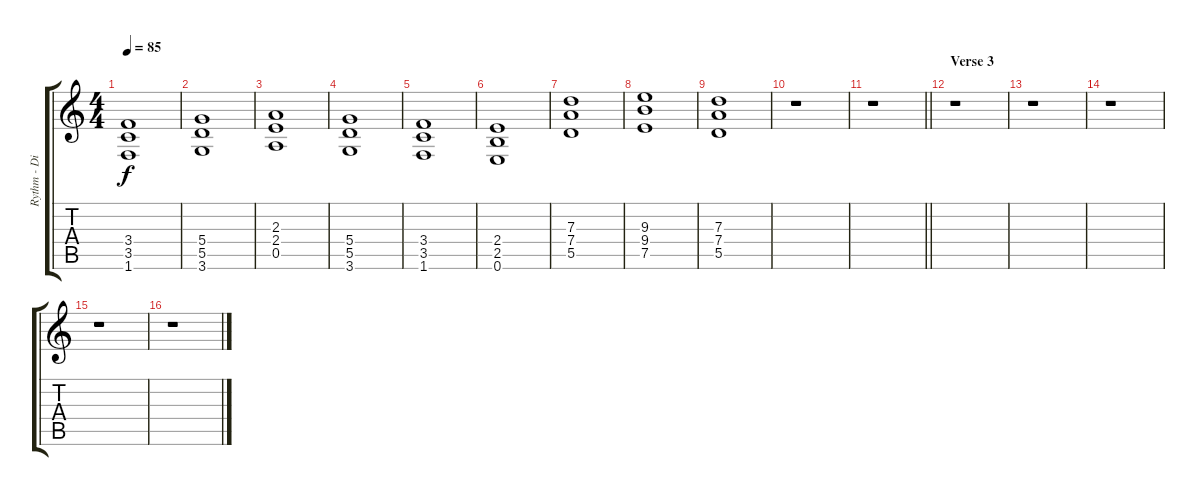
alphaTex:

\track ("Rythm - Distortion" "Rythm - Di") {instrument overdrivenguitar}
\staff {score tabs}
\tuning (E4 B3 G3 D3 A2 E2) {hide}
\ts (4 4)
\tempo 85
\clef g2
\ks c
(3.4 3.5 1.6).1{dy f} |
(5.4 5.5 3.6).1 |
(2.3 2.4 0.5).1 |
(5.4 5.5 3.6).1 |
(3.4 3.5 1.6).1 |
(2.4 2.5 0.6).1 |
(7.3 7.4 5.5).1 |
(9.3 9.4 7.5).1 |
(7.3 7.4 5.5).1 |
r.1 |
\barLineRight lightlight
r.1 |
\section ("" "Verse 3")
r.1 |
r.1 |
r.1 |
r.1 |
r.1
